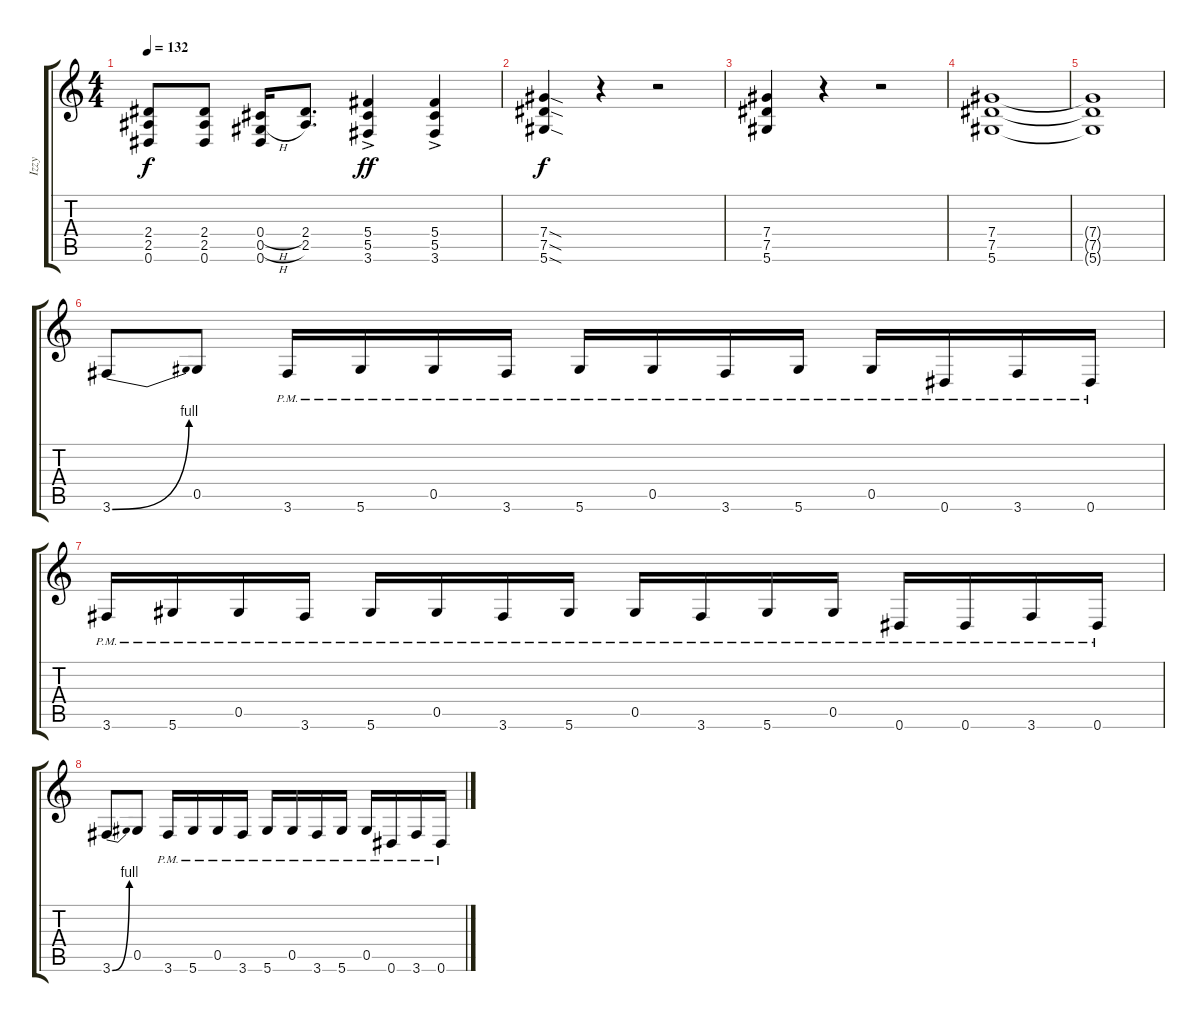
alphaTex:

\track ("Izzy" "Izzy") {instrument distortionguitar}
\staff {score tabs}
\tuning (Eb4 Bb3 Gb3 Db3 Ab2 Eb2) {hide}
\ts (4 4)
\tempo 132
\clef g2
\ks c
(2.4{t} 2.5{t} 0.6{t}).8{dy f} (2.4 2.5 0.6).8 (0.4{h} 0.5{h} 0.6).16 (2.4 2.5).8{d} (5.4{ac} 5.5{ac} 3.6{ac}).4{dy ff} (5.4{ac} 5.5{ac} 3.6{ac}).4 |
(7.4{sod} 7.5{sod} 5.6{sod}).4{dy f} r.4 r.2 |
(7.4 7.5 5.6).4 r.4 r.2 |
(7.4 7.5 5.6).1 |
(7.4{t} 7.5{t} 5.6{t}).1 |
3.6{be (bend 0 0 60 4)}.8 0.5.8 3.6{pm}.16 5.6{pm}.16 0.5{pm}.16 3.6{pm}.16 5.6{pm}.16 0.5{pm}.16 3.6{pm}.16 5.6{pm}.16 0.5{pm}.16 0.6{pm}.16 3.6{pm}.16 0.6{pm}.16 |
3.6{pm}.16 5.6{pm}.16 0.5{pm}.16 3.6{pm}.16 5.6{pm}.16 0.5{pm}.16 3.6{pm}.16 5.6{pm}.16 0.5{pm}.16 3.6{pm}.16 5.6{pm}.16 0.5{pm}.16 0.6{pm}.16 0.6{pm}.16 3.6{pm}.16 0.6{pm}.16 |
3.6{be (bend 0 0 60 4)}.8 0.5.8 3.6{pm}.16 5.6{pm}.16 0.5{pm}.16 3.6{pm}.16 5.6{pm}.16 0.5{pm}.16 3.6{pm}.16 5.6{pm}.16 0.5{pm}.16 0.6{pm}.16 3.6{pm}.16 0.6{pm}.16
